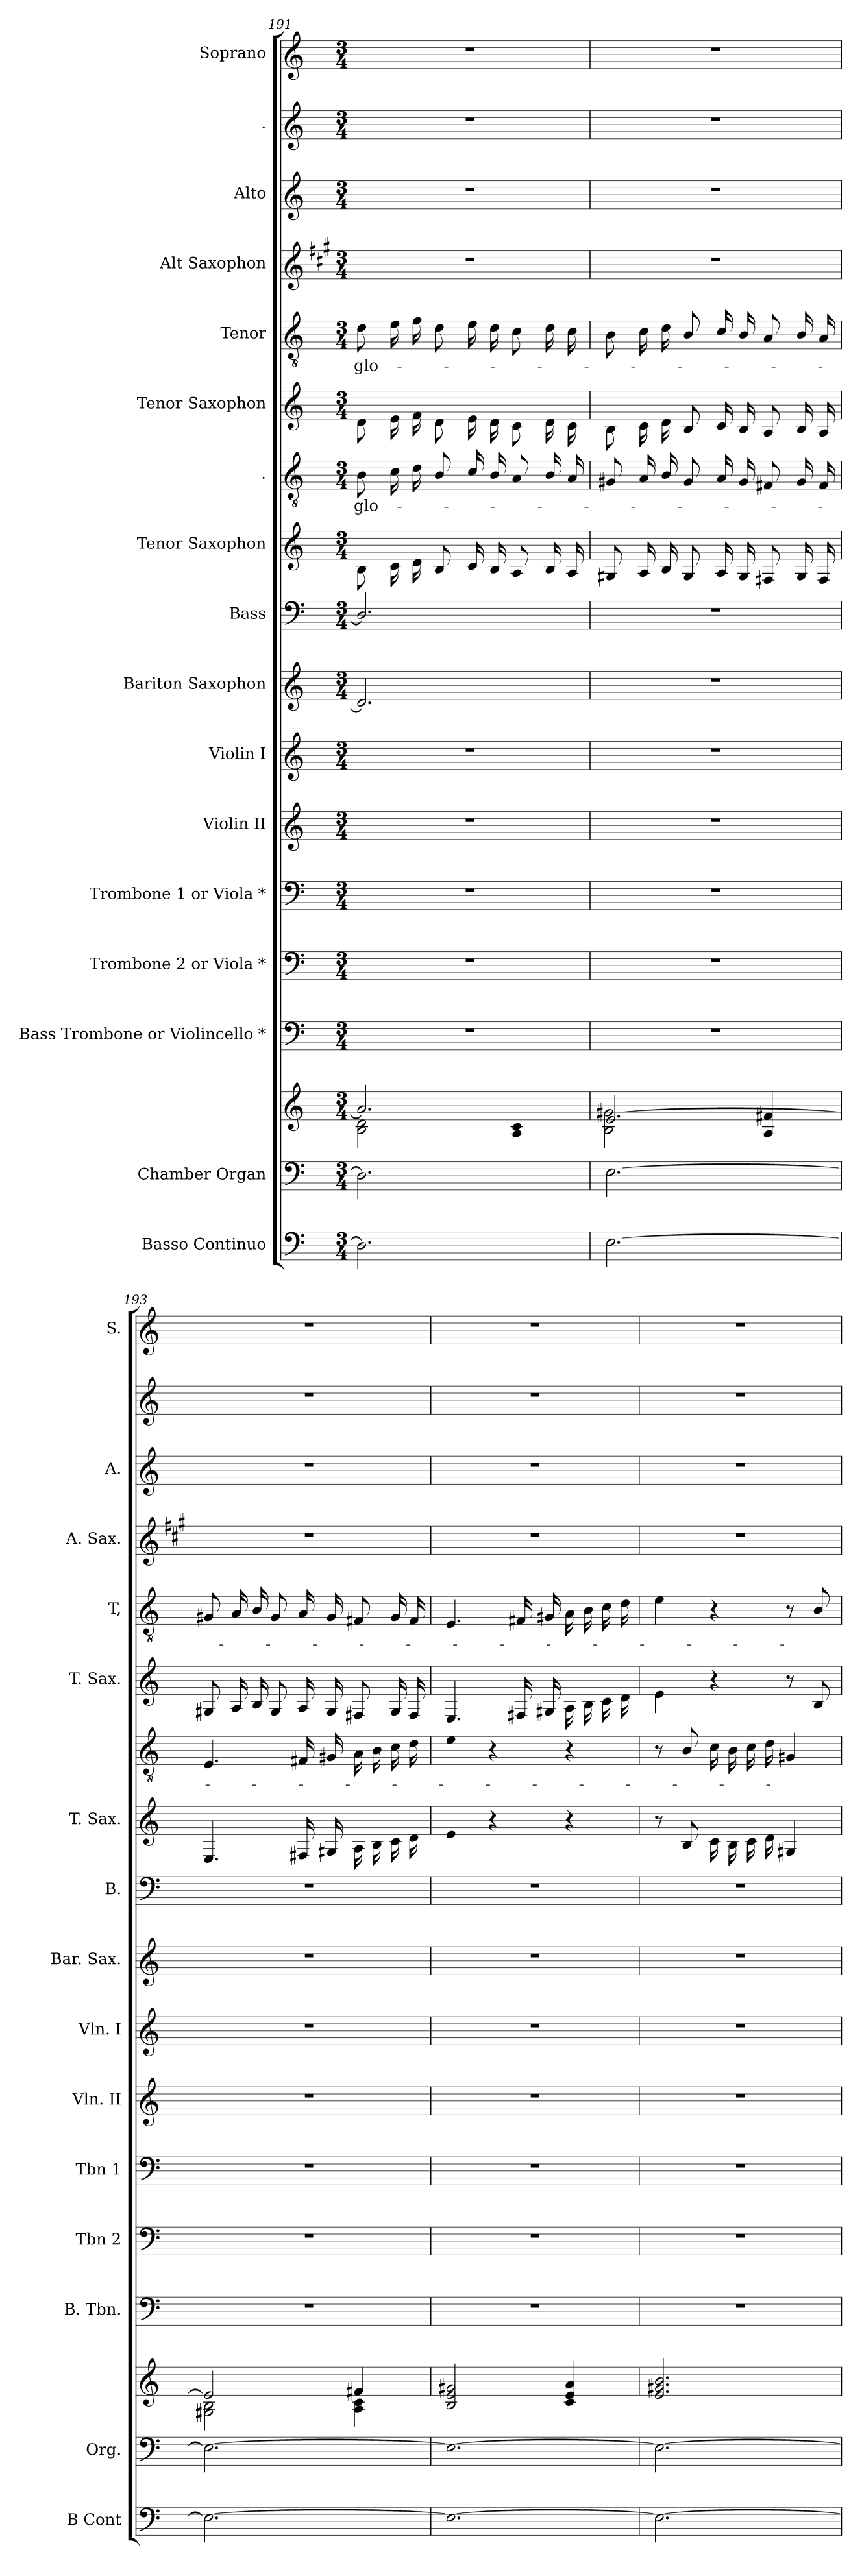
**kern	**kern	**kern	**kern	**kern	**kern	**kern	**kern	**kern	**kern	**kern	**kern	**text	**kern	**kern	**text	**kern	**kern	**kern	**kern
*part17	*part16	*part16	*part15	*part14	*part13	*part12	*part11	*part10	*part9	*part8	*part7	*part7	*part6	*part5	*part5	*part4	*part3	*part2	*part1
*staff18	*staff17	*staff16	*staff15	*staff14	*staff13	*staff12	*staff11	*staff10	*staff9	*staff8	*staff7	*staff7	*staff6	*staff5	*staff5	*staff4	*staff3	*staff2	*staff1
*I"Basso  Continuo	*I"Chamber  Organ	*	*I"Bass Trombone or Violincello *	*I"Trombone 2 or Viola *	*I"Trombone 1 or Viola *	*I"Violin II	*I"Violin I	*I"Bariton Saxophon	*I"Bass	*I"Tenor Saxophon	*I".	*	*I"Tenor Saxophon	*I"Tenor	*	*I"Alt Saxophon	*I"Alto	*I".	*I"Soprano
*I'B Cont	*I'Org.	*	*I'B. Tbn.	*I'Tbn 2	*I'Tbn 1	*I'Vln. II	*I'Vln. I	*I'Bar. Sax.	*I'B.	*I'T. Sax.	*	*	*I'T. Sax.	*I'T,	*	*I'A. Sax.	*I'A.	*	*I'S.
*clefF4	*clefF4	*clefG2	*clefF4	*clefF4	*clefF4	*clefG2	*clefG2	*clefG2	*clefF4	*clefG2	*clefGv2	*	*clefG2	*clefGv2	*	*clefG2	*clefG2	*clefG2	*clefG2
*ITrd7c12	*	*	*	*	*	*	*	*ITrd12c21	*	*ITrd8c14	*ITrd7c12	*	*ITrd8c14	*ITrd7c12	*	*ITrd5c9	*	*	*
*k[]	*k[]	*k[]	*k[]	*k[]	*k[]	*k[]	*k[]	*k[]	*k[]	*k[]	*k[]	*	*k[]	*k[]	*	*k[]	*k[]	*k[]	*k[]
*M3/4	*M3/4	*M3/4	*M3/4	*M3/4	*M3/4	*M3/4	*M3/4	*M3/4	*M3/4	*M3/4	*M3/4	*	*M3/4	*M3/4	*	*M3/4	*M3/4	*M3/4	*M3/4
=191	=191	=191	=191	=191	=191	=191	=191	=191	=191	=191	=191	=191	=191	=191	=191	=191	=191	=191	=191
*	*	*^	*	*	*	*	*	*	*	*	*	*	*	*	*	*	*	*	*
!	!	!	!	!	!	!	!	!	!	!	!	!	!LO:LY:b	!	!	!LO:LY:b	!	!	!	!
2.DD\]	2.D\]	2.a/]	2B\ 2d\	2.r	2.r	2.r	2.r	2.r	2.D/]	2.D/]	8BB\	8BB\	glo-	8D\	8D\	glo-	2.r	2.r	2.r	2.r
.	.	.	.	.	.	.	.	.	.	.	16C\	16C\	.	16E\	16E\	.	.	.	.	.
.	.	.	.	.	.	.	.	.	.	.	16D\	16D\	.	16F\	16F\	.	.	.	.	.
.	.	.	.	.	.	.	.	.	.	.	8BB/	8BB/	.	8D\	8D\	.	.	.	.	.
.	.	.	.	.	.	.	.	.	.	.	16C/	16C/	.	16E\	16E\	.	.	.	.	.
.	.	.	.	.	.	.	.	.	.	.	16BB/	16BB/	.	16D\	16D\	.	.	.	.	.
.	.	.	4A/ 4c/	.	.	.	.	.	.	.	8AA/	8AA/	.	8C\	8C\	.	.	.	.	.
.	.	.	.	.	.	.	.	.	.	.	16BB/	16BB/	.	16D\	16D\	.	.	.	.	.
.	.	.	.	.	.	.	.	.	.	.	16AA/	16AA/	.	16C\	16C\	.	.	.	.	.
=192	=192	=192	=192	=192	=192	=192	=192	=192	=192	=192	=192	=192	=192	=192	=192	=192	=192	=192	=192	=192
[2.EE\	[2.E\	[2.e/	2B\ 2g#X\	2.r	2.r	2.r	2.r	2.r	2.r	2.r	8GG#X/	8GG#X/	.	8BB\	8BB\	.	2.r	2.r	2.r	2.r
.	.	.	.	.	.	.	.	.	.	.	16AA/	16AA/	.	16C\	16C\	.	.	.	.	.
.	.	.	.	.	.	.	.	.	.	.	16BB/	16BB/	.	16D\	16D\	.	.	.	.	.
.	.	.	.	.	.	.	.	.	.	.	8GG#/	8GG#/	.	8BB/	8BB/	.	.	.	.	.
.	.	.	.	.	.	.	.	.	.	.	16AA/	16AA/	.	16C/	16C/	.	.	.	.	.
.	.	.	.	.	.	.	.	.	.	.	16GG#/	16GG#/	.	16BB/	16BB/	.	.	.	.	.
.	.	.	4A/ 4f#X/	.	.	.	.	.	.	.	8FF#X/	8FF#X/	.	8AA/	8AA/	.	.	.	.	.
.	.	.	.	.	.	.	.	.	.	.	16GG#/	16GG#/	.	16BB/	16BB/	.	.	.	.	.
.	.	.	.	.	.	.	.	.	.	.	16FF#/	16FF#/	.	16AA/	16AA/	.	.	.	.	.
=193	=193	=193	=193	=193	=193	=193	=193	=193	=193	=193	=193	=193	=193	=193	=193	=193	=193	=193	=193	=193
2.EE\_	2.E\_	2e/]	2G#X\ 2B\	2.r	2.r	2.r	2.r	2.r	2.r	2.r	4.EE/	4.EE/	.	8GG#X/	8GG#X/	.	2.r	2.r	2.r	2.r
.	.	.	.	.	.	.	.	.	.	.	.	.	.	16AA/	16AA/	.	.	.	.	.
.	.	.	.	.	.	.	.	.	.	.	.	.	.	16BB/	16BB/	.	.	.	.	.
.	.	.	.	.	.	.	.	.	.	.	.	.	.	8GG#/	8GG#/	.	.	.	.	.
.	.	.	.	.	.	.	.	.	.	.	16FF#X/	16FF#X/	.	16AA/	16AA/	.	.	.	.	.
.	.	.	.	.	.	.	.	.	.	.	16GG#X/	16GG#X/	.	16GG#/	16GG#/	.	.	.	.	.
.	.	4f#X/	4A\ 4c\	.	.	.	.	.	.	.	16AA\	16AA\	.	8FF#X/	8FF#X/	.	.	.	.	.
.	.	.	.	.	.	.	.	.	.	.	16BB\	16BB\	.	.	.	.	.	.	.	.
.	.	.	.	.	.	.	.	.	.	.	16C\	16C\	.	16GG#/	16GG#/	.	.	.	.	.
.	.	.	.	.	.	.	.	.	.	.	16D\	16D\	.	16FF#/	16FF#/	.	.	.	.	.
*	*	*v	*v	*	*	*	*	*	*	*	*	*	*	*	*	*	*	*	*	*
!!LO:PB:g=z
=194	=194	=194	=194	=194	=194	=194	=194	=194	=194	=194	=194	=194	=194	=194	=194	=194	=194	=194	=194
2.EE\_	2.E\_	2B/ 2e/ 2g#X/	2.r	2.r	2.r	2.r	2.r	2.r	2.r	4E\	4E\	.	4.EE/	4.EE/	.	2.r	2.r	2.r	2.r
.	.	.	.	.	.	.	.	.	.	4r	4r	.	.	.	.	.	.	.	.
.	.	.	.	.	.	.	.	.	.	.	.	.	16FF#X/	16FF#X/	.	.	.	.	.
.	.	.	.	.	.	.	.	.	.	.	.	.	16GG#X/	16GG#X/	.	.	.	.	.
.	.	4c/ 4e/ 4a/	.	.	.	.	.	.	.	4r	4r	.	16AA\	16AA\	.	.	.	.	.
.	.	.	.	.	.	.	.	.	.	.	.	.	16BB\	16BB\	.	.	.	.	.
.	.	.	.	.	.	.	.	.	.	.	.	.	16C\	16C\	.	.	.	.	.
.	.	.	.	.	.	.	.	.	.	.	.	.	16D\	16D\	.	.	.	.	.
=195	=195	=195	=195	=195	=195	=195	=195	=195	=195	=195	=195	=195	=195	=195	=195	=195	=195	=195	=195
2.EE\_	2.E\_	2.e/ 2.g#X/ 2.b/	2.r	2.r	2.r	2.r	2.r	2.r	2.r	8r	8r	.	4E\	4E\	.	2.r	2.r	2.r	2.r
.	.	.	.	.	.	.	.	.	.	8BB/	8BB/	.	.	.	.	.	.	.	.
.	.	.	.	.	.	.	.	.	.	16C\	16C\	.	4r	4r	.	.	.	.	.
.	.	.	.	.	.	.	.	.	.	16BB\	16BB\	.	.	.	.	.	.	.	.
.	.	.	.	.	.	.	.	.	.	16C\	16C\	.	.	.	.	.	.	.	.
.	.	.	.	.	.	.	.	.	.	16D\	16D\	.	.	.	.	.	.	.	.
.	.	.	.	.	.	.	.	.	.	4GG#X/	4GG#X/	.	8r	8r	.	.	.	.	.
.	.	.	.	.	.	.	.	.	.	.	.	.	8BB/	8BB/	.	.	.	.	.
=	=	=	=	=	=	=	=	=	=	=	=	=	=	=	=	=	=	=	=
*-	*-	*-	*-	*-	*-	*-	*-	*-	*-	*-	*-	*-	*-	*-	*-	*-	*-	*-	*-
